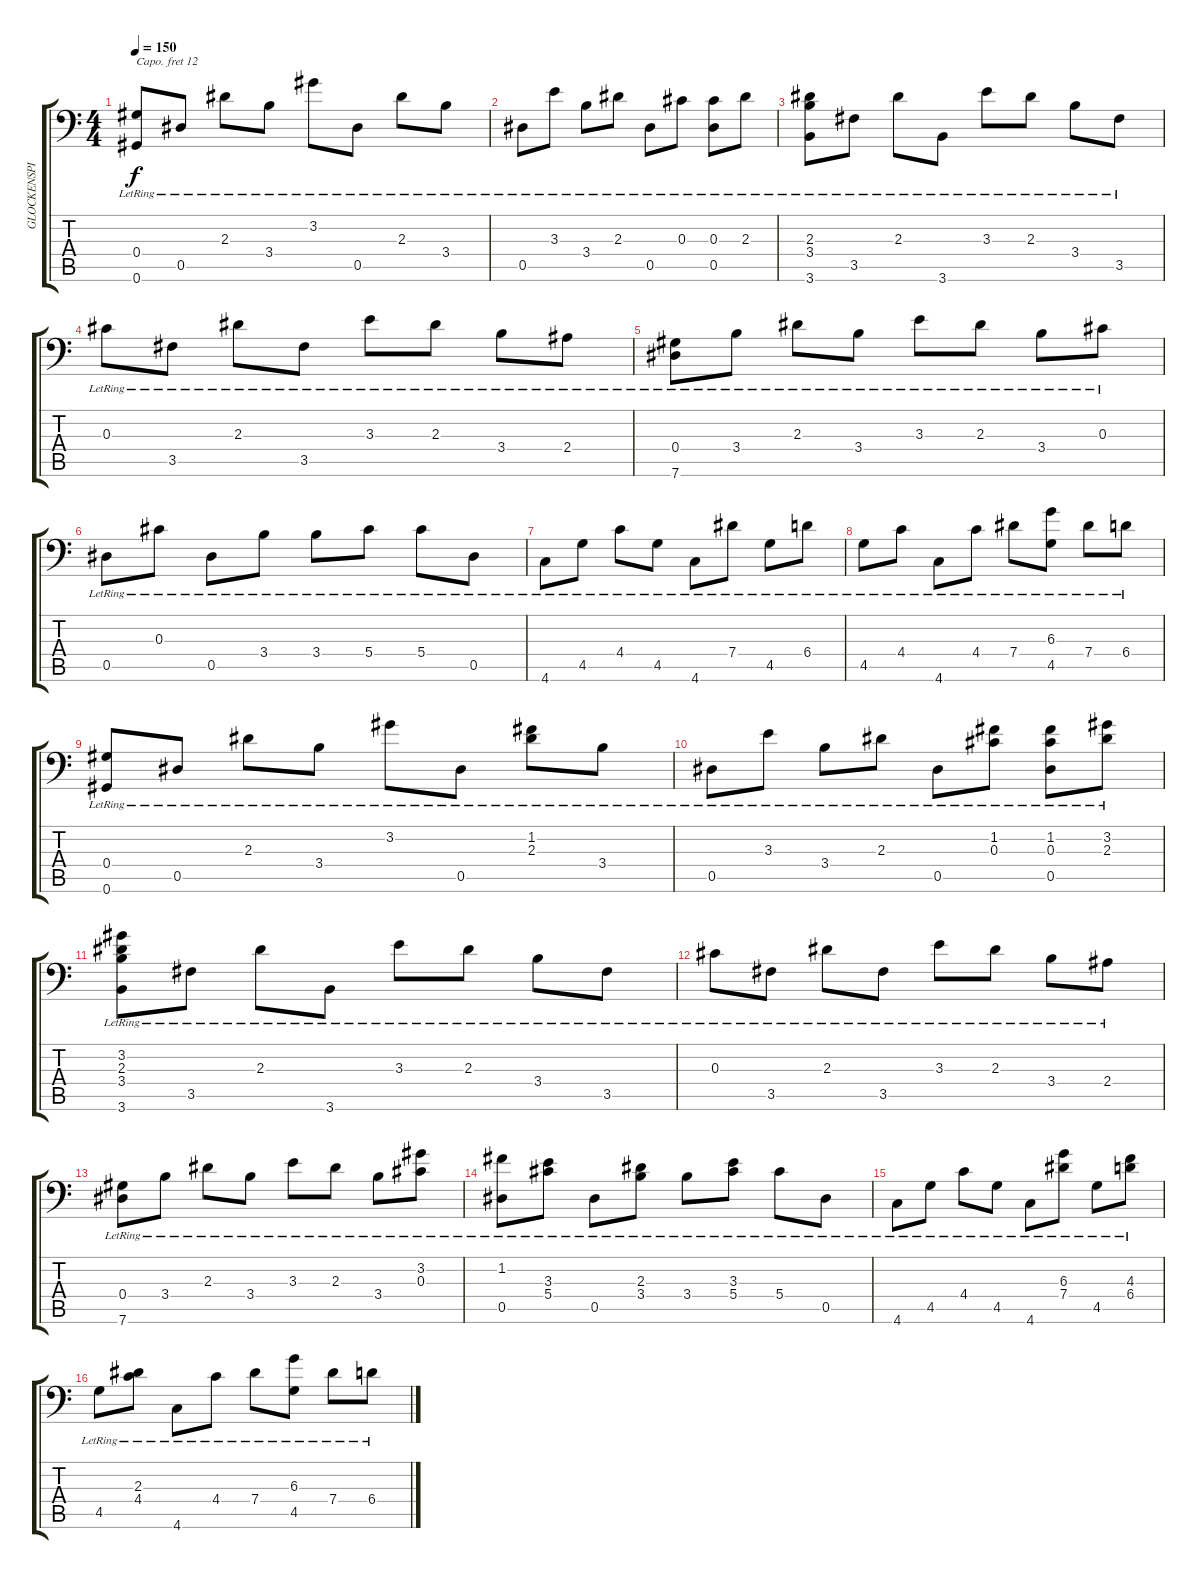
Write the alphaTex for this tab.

\track ("GLOCKENSPIEL" "GLOCKENSPI") {instrument glockenspiel}
\staff {score tabs}
\capo 12
\tuning (Bb3 F3 Db3 Ab2 Eb2 Ab1) {hide}
\ts (4 4)
\tempo 150
\clef f4
\ks c
(0.4{lr} 0.6{lr}).8{dy f} 0.5{lr}.8 2.3{lr}.8 3.4{lr}.8 3.2{lr}.8 0.5{lr}.8 2.3{lr}.8 3.4{lr}.8 |
0.5{lr}.8 3.3{lr}.8 3.4{lr}.8 2.3{lr}.8 0.5{lr}.8 0.3{lr}.8 (0.3{lr} 0.5{lr}).8 2.3{lr}.8 |
(2.3{lr} 3.4{lr} 3.6{lr}).8 3.5{lr}.8 2.3{lr}.8 3.6{lr}.8 3.3{lr}.8 2.3{lr}.8 3.4{lr}.8 3.5{lr}.8 |
0.3{lr}.8 3.5{lr}.8 2.3{lr}.8 3.5{lr}.8 3.3{lr}.8 2.3{lr}.8 3.4{lr}.8 2.4{lr}.8 |
(0.4{lr} 7.6{lr}).8 3.4{lr}.8 2.3{lr}.8 3.4{lr}.8 3.3{lr}.8 2.3{lr}.8 3.4{lr}.8 0.3{lr}.8 |
0.5{lr}.8 0.3{lr}.8 0.5{lr}.8 3.4{lr}.8 3.4{lr}.8 5.4{lr}.8 5.4{lr}.8 0.5{lr}.8 |
4.6{lr}.8 4.5{lr}.8 4.4{lr}.8 4.5{lr}.8 4.6{lr}.8 7.4{lr}.8 4.5{lr}.8 6.4{lr}.8 |
4.5{lr}.8 4.4{lr}.8 4.6{lr}.8 4.4{lr}.8 7.4{lr}.8 (6.3{lr} 4.5{lr}).8 7.4{lr}.8 6.4{lr}.8 |
(0.4{lr} 0.6{lr}).8 0.5{lr}.8 2.3{lr}.8 3.4{lr}.8 3.2{lr}.8 0.5{lr}.8 (1.2{lr} 2.3{lr}).8 3.4{lr}.8 |
0.5{lr}.8 3.3{lr}.8 3.4{lr}.8 2.3{lr}.8 0.5{lr}.8 (1.2{lr} 0.3{lr}).8 (1.2{lr} 0.3{lr} 0.5{lr}).8 (3.2{lr} 2.3{lr}).8 |
(3.2 2.3{lr} 3.4{lr} 3.6{lr}).8 3.5{lr}.8 2.3{lr}.8 3.6{lr}.8 3.3{lr}.8 2.3{lr}.8 3.4{lr}.8 3.5{lr}.8 |
0.3{lr}.8 3.5{lr}.8 2.3{lr}.8 3.5{lr}.8 3.3{lr}.8 2.3{lr}.8 3.4{lr}.8 2.4{lr}.8 |
(0.4{lr} 7.6{lr}).8 3.4{lr}.8 2.3{lr}.8 3.4{lr}.8 3.3{lr}.8 2.3{lr}.8 3.4{lr}.8 (3.2{lr} 0.3{lr}).8 |
(1.2{lr} 0.5{lr}).8 (3.3 5.4{lr}).8 0.5{lr}.8 (2.3{lr} 3.4{lr}).8 3.4{lr}.8 (3.3{lr} 5.4{lr}).8 5.4{lr}.8 0.5{lr}.8 |
4.6{lr}.8 4.5{lr}.8 4.4{lr}.8 4.5{lr}.8 4.6{lr}.8 (6.3{lr} 7.4{lr}).8 4.5{lr}.8 (4.3{lr} 6.4{lr}).8 |
4.5{lr}.8 (2.3{lr} 4.4{lr}).8 4.6{lr}.8 4.4{lr}.8 7.4{lr}.8 (6.3{lr} 4.5{lr}).8 7.4{lr}.8 6.4{lr}.8
